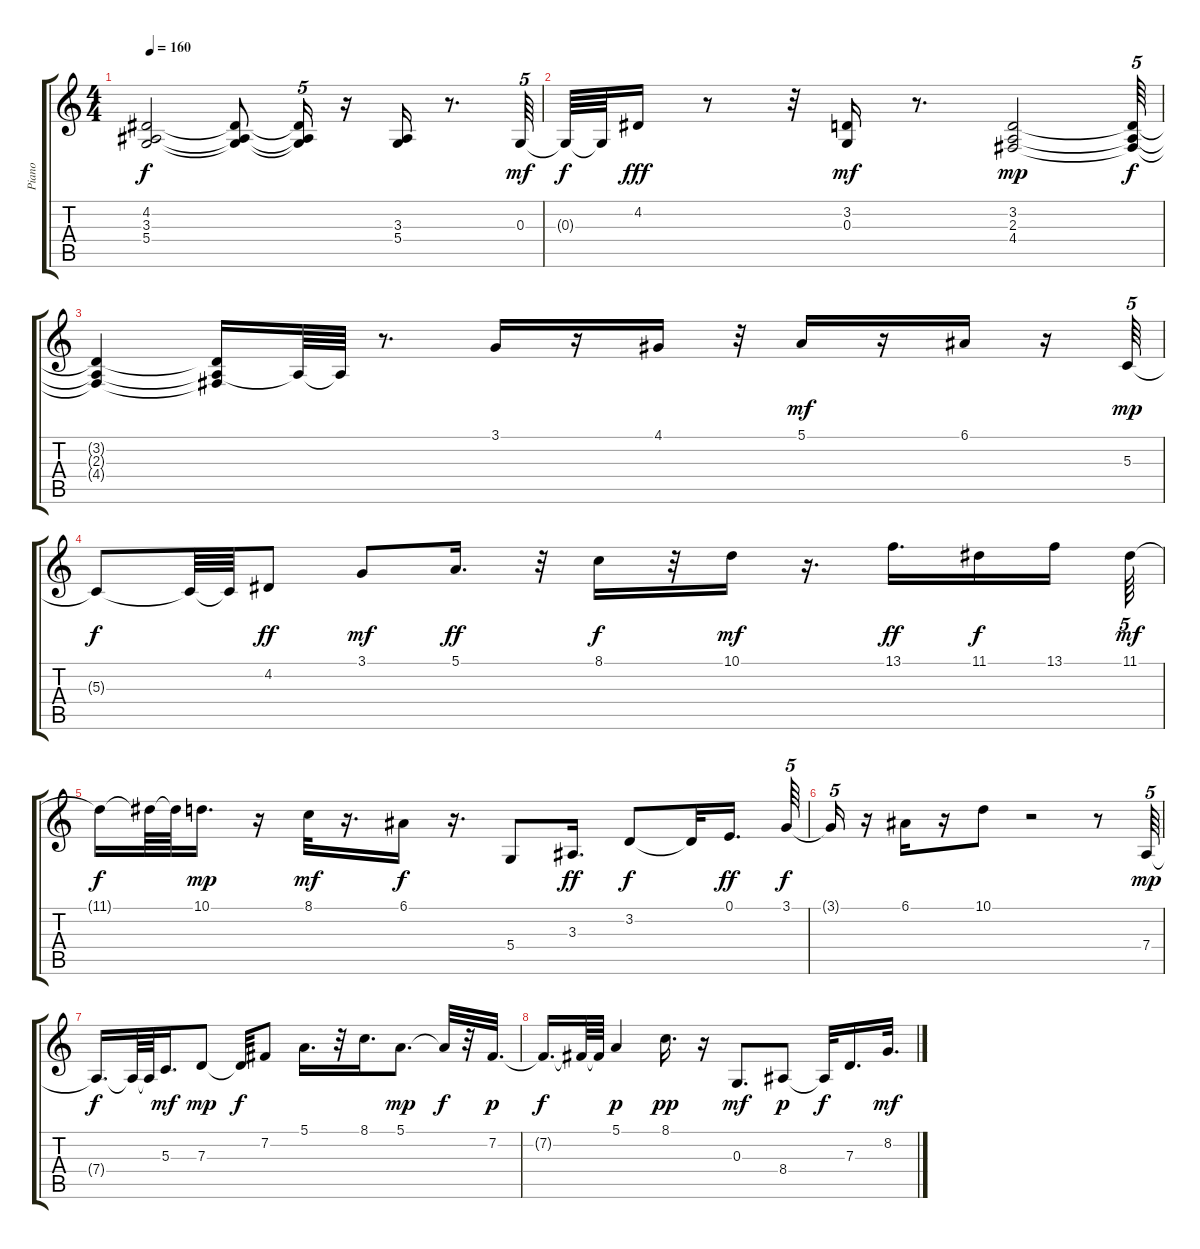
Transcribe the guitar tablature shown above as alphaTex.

\track ("Piano" "Piano") {instrument acousticgrandpiano}
\staff {score tabs}
\tuning (E4 B3 G3 D3 A2 E2) {hide}
\ts (4 4)
\tempo 160
\clef g2
\ks c
(4.2{t} 3.3{t} 5.4{t}).2{dy f} (4.2{t} 3.3{t} 5.4{t}).8 (4.2{t} 3.3{t} 5.4{t}).16{tu (5 4)} r.16 (3.3 5.4).16 r.8{d} 0.3.64{tu (5 4) dy mf} |
0.3{t}.64{dy f} 0.3{t}.64 4.2.16{dy fff} r.8 r.32 (3.2 0.3).16{dy mf} r.8{d} (3.2 2.3 4.4).2{dy mp} (3.2{t} 2.3{t} 4.4{t}).64{tu (5 4) dy f} |
(3.2{t} 2.3{t} 4.4{t}).4 (3.2{t} 2.3{t} 4.4{t}).16 2.3{t}.64 2.3{t}.64 r.8{d} 3.1.16 r.16 4.1.16 r.32 5.1.16{dy mf} r.16 6.1.16 r.16 5.3.64{tu (5 4) dy mp} |
5.3{t}.8{dy f} 5.3{t}.64 5.3{t}.64 4.2.8{dy ff} 3.1.8{dy mf} 5.1.16{d dy ff} r.32 8.1.16{dy f} r.32 10.1.16{dy mf} r.16{d} 13.1.16{d dy ff} 11.1.16{dy f} 13.1.16 11.1.64{tu (5 4) dy mf} |
11.1{t}.16{dy f} 11.1{t}.64 11.1{t}.64 10.1.16{d dy mp} r.16 8.1.32{dy mf} r.16{d} 6.1.16{dy f} r.16{d} 5.4.8 3.3.16{d dy ff} 3.2.8{dy f} 3.2{t}.32 0.1.16{d dy ff} 3.1.64{tu (5 4) dy f} |
3.1{t}.16{tu (5 4)} r.16 6.1.16 r.16 10.1.8 r.2 r.8 7.4.64{tu (5 4) dy mp} |
7.4{t}.16{d dy f} 7.4{t}.64 7.4{t}.64 5.3.16{d dy mf} 7.3.8{dy mp} 7.3{t}.32{dy f} 7.2.8 5.1.16{d} r.32 8.1.16{d} 5.1.8{d dy mp} 5.1{t}.32{dy f} r.32 7.2.32{d dy p} |
7.2{t}.16{d dy f} 7.2{t}.64 7.2{t}.64 5.1.4{dy p} 8.1.16{d dy pp} r.16 0.3.8{d dy mf} 8.4.8{dy p} 8.4{t}.32{dy f} 7.3.16{d} 8.2.32{d dy mf}
